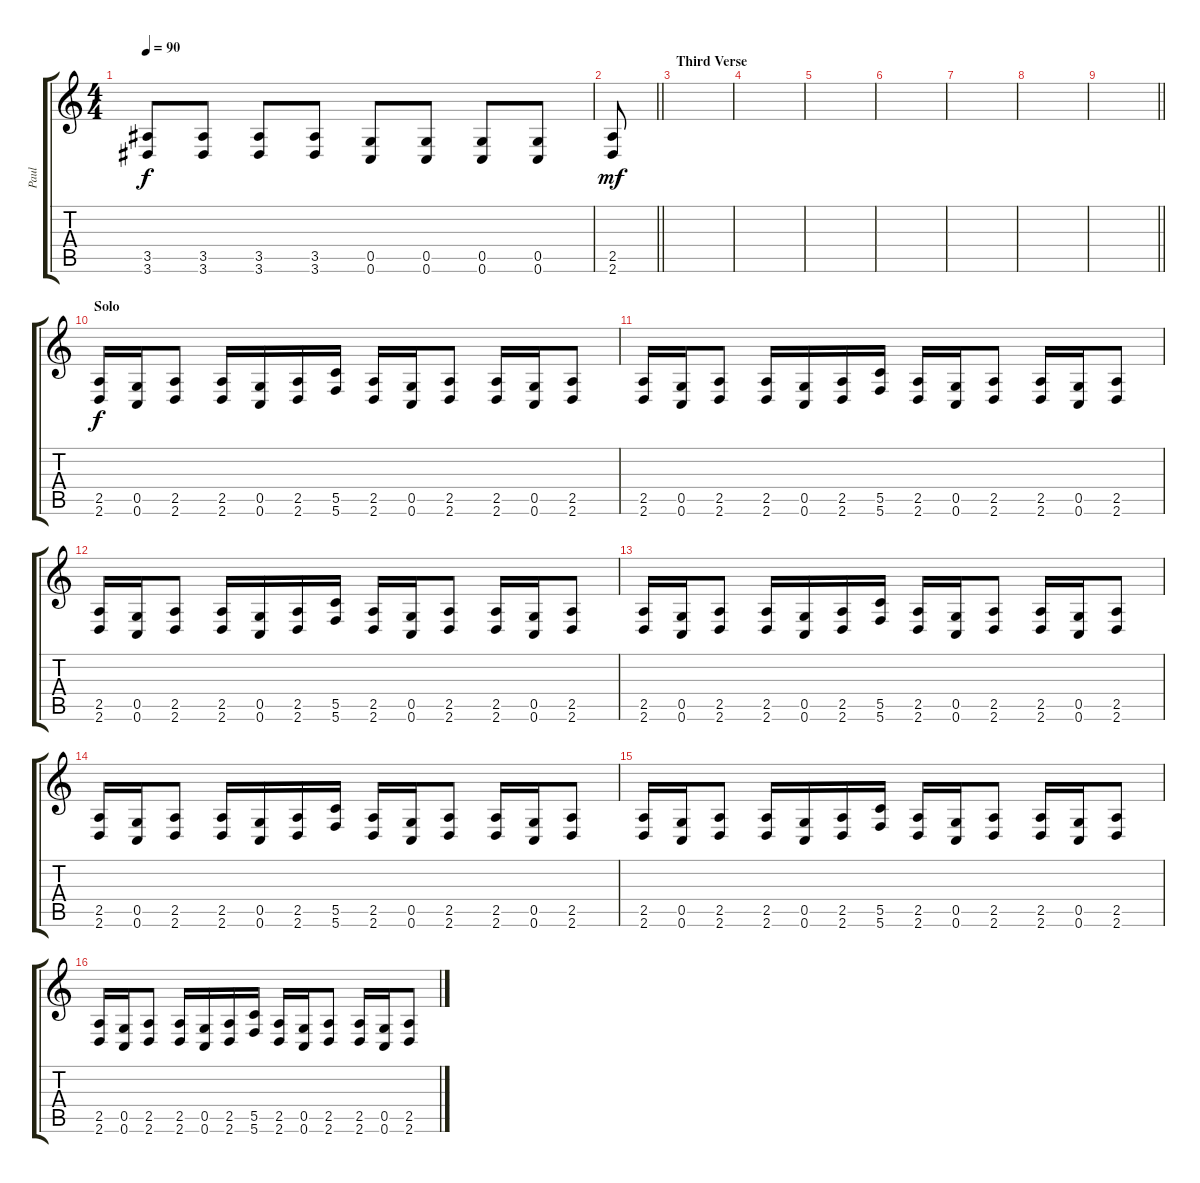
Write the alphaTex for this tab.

\track ("Paul" "Paul") {instrument distortionguitar}
\staff {score tabs}
\tuning (D4 A3 F3 C3 G2 C2) {hide}
\ts (4 4)
\tempo 90
\clef g2
\ks c
(3.5 3.6).8{dy f} (3.5 3.6).8 (3.5 3.6).8 (3.5 3.6).8 (0.5 0.6).8 (0.5 0.6).8 (0.5 0.6).8 (0.5 0.6).8 |
\barLineRight lightlight
(2.5 2.6).8{dy mf} |
\section ("" "Third Verse")
|
|
|
|
|
|
\barLineRight lightlight
|
\section ("" "Solo")
(2.5 2.6).16{dy f} (0.5 0.6).16 (2.5 2.6).8 (2.5 2.6).16 (0.5 0.6).16 (2.5 2.6).16 (5.5 5.6).16 (2.5 2.6).16 (0.5 0.6).16 (2.5 2.6).8 (2.5 2.6).16 (0.5 0.6).16 (2.5 2.6).8 |
(2.5 2.6).16 (0.5 0.6).16 (2.5 2.6).8 (2.5 2.6).16 (0.5 0.6).16 (2.5 2.6).16 (5.5 5.6).16 (2.5 2.6).16 (0.5 0.6).16 (2.5 2.6).8 (2.5 2.6).16 (0.5 0.6).16 (2.5 2.6).8 |
(2.5 2.6).16 (0.5 0.6).16 (2.5 2.6).8 (2.5 2.6).16 (0.5 0.6).16 (2.5 2.6).16 (5.5 5.6).16 (2.5 2.6).16 (0.5 0.6).16 (2.5 2.6).8 (2.5 2.6).16 (0.5 0.6).16 (2.5 2.6).8 |
(2.5 2.6).16 (0.5 0.6).16 (2.5 2.6).8 (2.5 2.6).16 (0.5 0.6).16 (2.5 2.6).16 (5.5 5.6).16 (2.5 2.6).16 (0.5 0.6).16 (2.5 2.6).8 (2.5 2.6).16 (0.5 0.6).16 (2.5 2.6).8 |
(2.5 2.6).16 (0.5 0.6).16 (2.5 2.6).8 (2.5 2.6).16 (0.5 0.6).16 (2.5 2.6).16 (5.5 5.6).16 (2.5 2.6).16 (0.5 0.6).16 (2.5 2.6).8 (2.5 2.6).16 (0.5 0.6).16 (2.5 2.6).8 |
(2.5 2.6).16 (0.5 0.6).16 (2.5 2.6).8 (2.5 2.6).16 (0.5 0.6).16 (2.5 2.6).16 (5.5 5.6).16 (2.5 2.6).16 (0.5 0.6).16 (2.5 2.6).8 (2.5 2.6).16 (0.5 0.6).16 (2.5 2.6).8 |
(2.5 2.6).16 (0.5 0.6).16 (2.5 2.6).8 (2.5 2.6).16 (0.5 0.6).16 (2.5 2.6).16 (5.5 5.6).16 (2.5 2.6).16 (0.5 0.6).16 (2.5 2.6).8 (2.5 2.6).16 (0.5 0.6).16 (2.5 2.6).8
